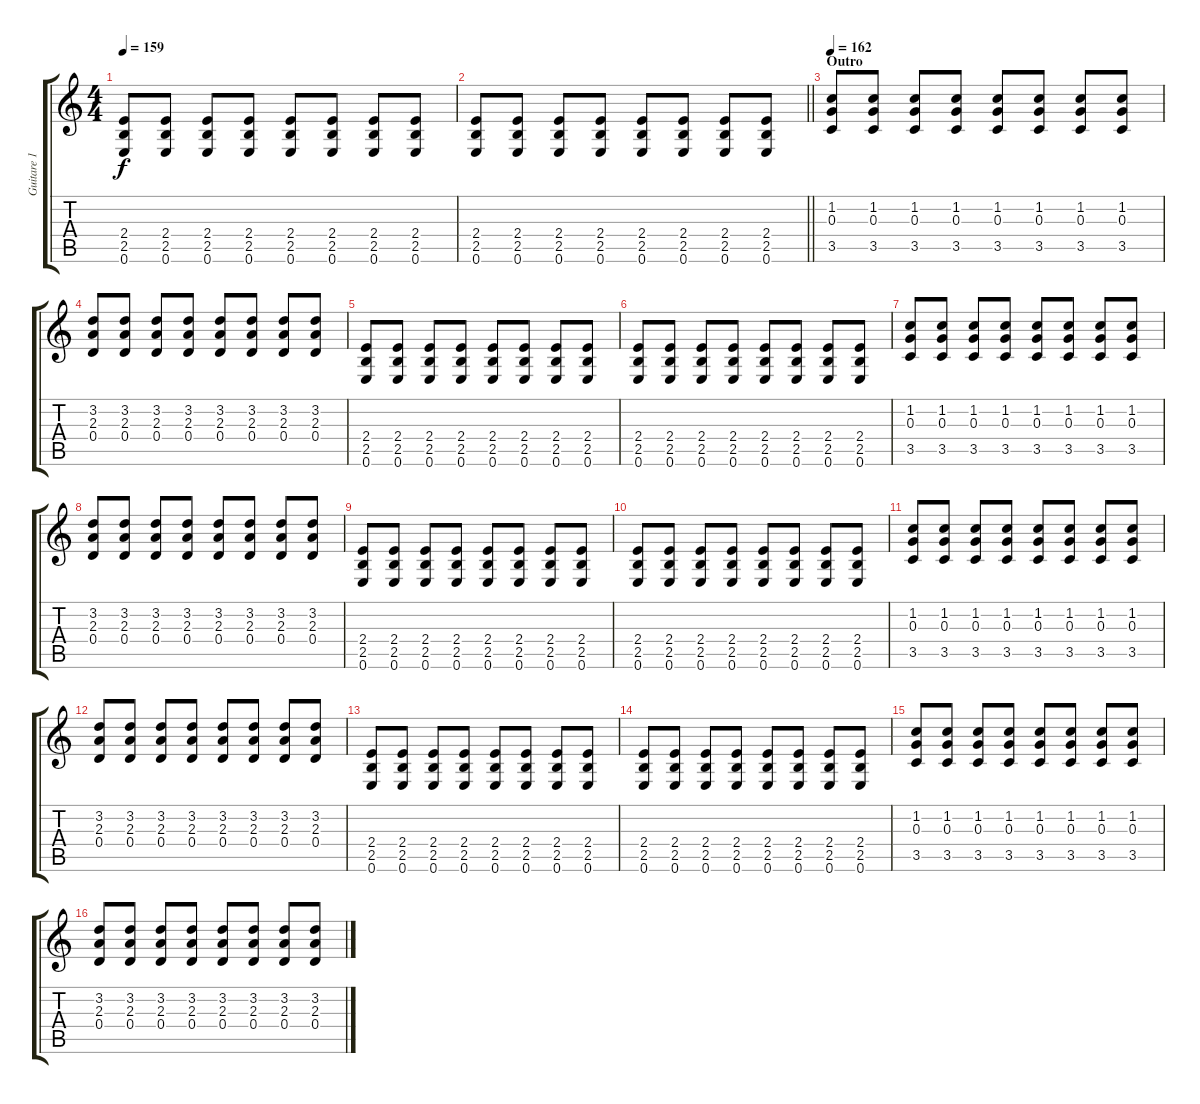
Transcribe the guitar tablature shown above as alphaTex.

\track ("Guitare 1" "Guitare 1") {instrument overdrivenguitar}
\staff {score tabs}
\tuning (E4 B3 G3 D3 A2 E2) {hide}
\ts (4 4)
\tempo 159
\clef g2
\ks c
(2.4 2.5 0.6).8{dy f} (2.4 2.5 0.6).8 (2.4 2.5 0.6).8 (2.4 2.5 0.6).8 (2.4 2.5 0.6).8 (2.4 2.5 0.6).8 (2.4 2.5 0.6).8 (2.4 2.5 0.6).8 |
\barLineRight lightlight
(2.4 2.5 0.6).8 (2.4 2.5 0.6).8 (2.4 2.5 0.6).8 (2.4 2.5 0.6).8 (2.4 2.5 0.6).8 (2.4 2.5 0.6).8 (2.4 2.5 0.6).8 (2.4 2.5 0.6).8 |
\section ("" "Outro")
\tempo 162
(1.2 0.3 3.5).8 (1.2 0.3 3.5).8 (1.2 0.3 3.5).8 (1.2 0.3 3.5).8 (1.2 0.3 3.5).8 (1.2 0.3 3.5).8 (1.2 0.3 3.5).8 (1.2 0.3 3.5).8 |
(3.2 2.3 0.4).8 (3.2 2.3 0.4).8 (3.2 2.3 0.4).8 (3.2 2.3 0.4).8 (3.2 2.3 0.4).8 (3.2 2.3 0.4).8 (3.2 2.3 0.4).8 (3.2 2.3 0.4).8 |
(2.4 2.5 0.6).8 (2.4 2.5 0.6).8 (2.4 2.5 0.6).8 (2.4 2.5 0.6).8 (2.4 2.5 0.6).8 (2.4 2.5 0.6).8 (2.4 2.5 0.6).8 (2.4 2.5 0.6).8 |
(2.4 2.5 0.6).8 (2.4 2.5 0.6).8 (2.4 2.5 0.6).8 (2.4 2.5 0.6).8 (2.4 2.5 0.6).8 (2.4 2.5 0.6).8 (2.4 2.5 0.6).8 (2.4 2.5 0.6).8 |
(1.2 0.3 3.5).8 (1.2 0.3 3.5).8 (1.2 0.3 3.5).8 (1.2 0.3 3.5).8 (1.2 0.3 3.5).8 (1.2 0.3 3.5).8 (1.2 0.3 3.5).8 (1.2 0.3 3.5).8 |
(3.2 2.3 0.4).8 (3.2 2.3 0.4).8 (3.2 2.3 0.4).8 (3.2 2.3 0.4).8 (3.2 2.3 0.4).8 (3.2 2.3 0.4).8 (3.2 2.3 0.4).8 (3.2 2.3 0.4).8 |
(2.4 2.5 0.6).8 (2.4 2.5 0.6).8 (2.4 2.5 0.6).8 (2.4 2.5 0.6).8 (2.4 2.5 0.6).8 (2.4 2.5 0.6).8 (2.4 2.5 0.6).8 (2.4 2.5 0.6).8 |
(2.4 2.5 0.6).8 (2.4 2.5 0.6).8 (2.4 2.5 0.6).8 (2.4 2.5 0.6).8 (2.4 2.5 0.6).8 (2.4 2.5 0.6).8 (2.4 2.5 0.6).8 (2.4 2.5 0.6).8 |
(1.2 0.3 3.5).8 (1.2 0.3 3.5).8 (1.2 0.3 3.5).8 (1.2 0.3 3.5).8 (1.2 0.3 3.5).8 (1.2 0.3 3.5).8 (1.2 0.3 3.5).8 (1.2 0.3 3.5).8 |
(3.2 2.3 0.4).8 (3.2 2.3 0.4).8 (3.2 2.3 0.4).8 (3.2 2.3 0.4).8 (3.2 2.3 0.4).8 (3.2 2.3 0.4).8 (3.2 2.3 0.4).8 (3.2 2.3 0.4).8 |
(2.4 2.5 0.6).8 (2.4 2.5 0.6).8 (2.4 2.5 0.6).8 (2.4 2.5 0.6).8 (2.4 2.5 0.6).8 (2.4 2.5 0.6).8 (2.4 2.5 0.6).8 (2.4 2.5 0.6).8 |
(2.4 2.5 0.6).8 (2.4 2.5 0.6).8 (2.4 2.5 0.6).8 (2.4 2.5 0.6).8 (2.4 2.5 0.6).8 (2.4 2.5 0.6).8 (2.4 2.5 0.6).8 (2.4 2.5 0.6).8 |
(1.2 0.3 3.5).8 (1.2 0.3 3.5).8 (1.2 0.3 3.5).8 (1.2 0.3 3.5).8 (1.2 0.3 3.5).8 (1.2 0.3 3.5).8 (1.2 0.3 3.5).8 (1.2 0.3 3.5).8 |
(3.2 2.3 0.4).8 (3.2 2.3 0.4).8 (3.2 2.3 0.4).8 (3.2 2.3 0.4).8 (3.2 2.3 0.4).8 (3.2 2.3 0.4).8 (3.2 2.3 0.4).8 (3.2 2.3 0.4).8
